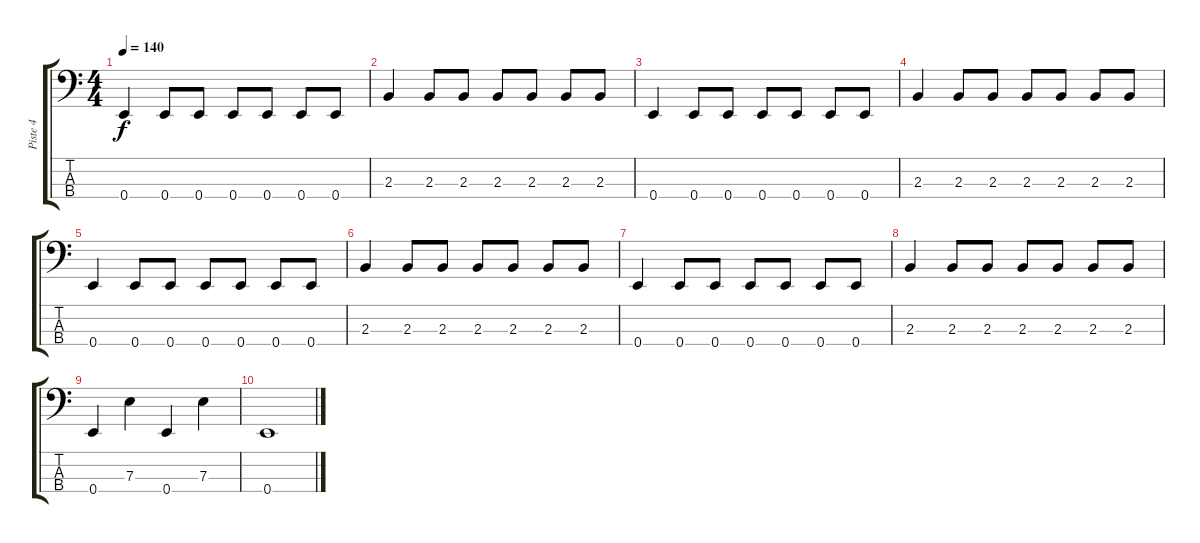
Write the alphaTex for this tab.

\track ("Piste 4" "Piste 4") {instrument electricbassfinger}
\staff {score tabs}
\tuning (G2 D2 A1 E1) {hide}
\ts (4 4)
\tempo 140
\clef f4
\ks c
0.4.4{dy f} 0.4.8 0.4.8 0.4.8 0.4.8 0.4.8 0.4.8 |
2.3.4 2.3.8 2.3.8 2.3.8 2.3.8 2.3.8 2.3.8 |
0.4.4 0.4.8 0.4.8 0.4.8 0.4.8 0.4.8 0.4.8 |
2.3.4 2.3.8 2.3.8 2.3.8 2.3.8 2.3.8 2.3.8 |
0.4.4 0.4.8 0.4.8 0.4.8 0.4.8 0.4.8 0.4.8 |
2.3.4 2.3.8 2.3.8 2.3.8 2.3.8 2.3.8 2.3.8 |
0.4.4 0.4.8 0.4.8 0.4.8 0.4.8 0.4.8 0.4.8 |
2.3.4 2.3.8 2.3.8 2.3.8 2.3.8 2.3.8 2.3.8 |
0.4.4 7.3.4 0.4.4 7.3.4 |
0.4.1
